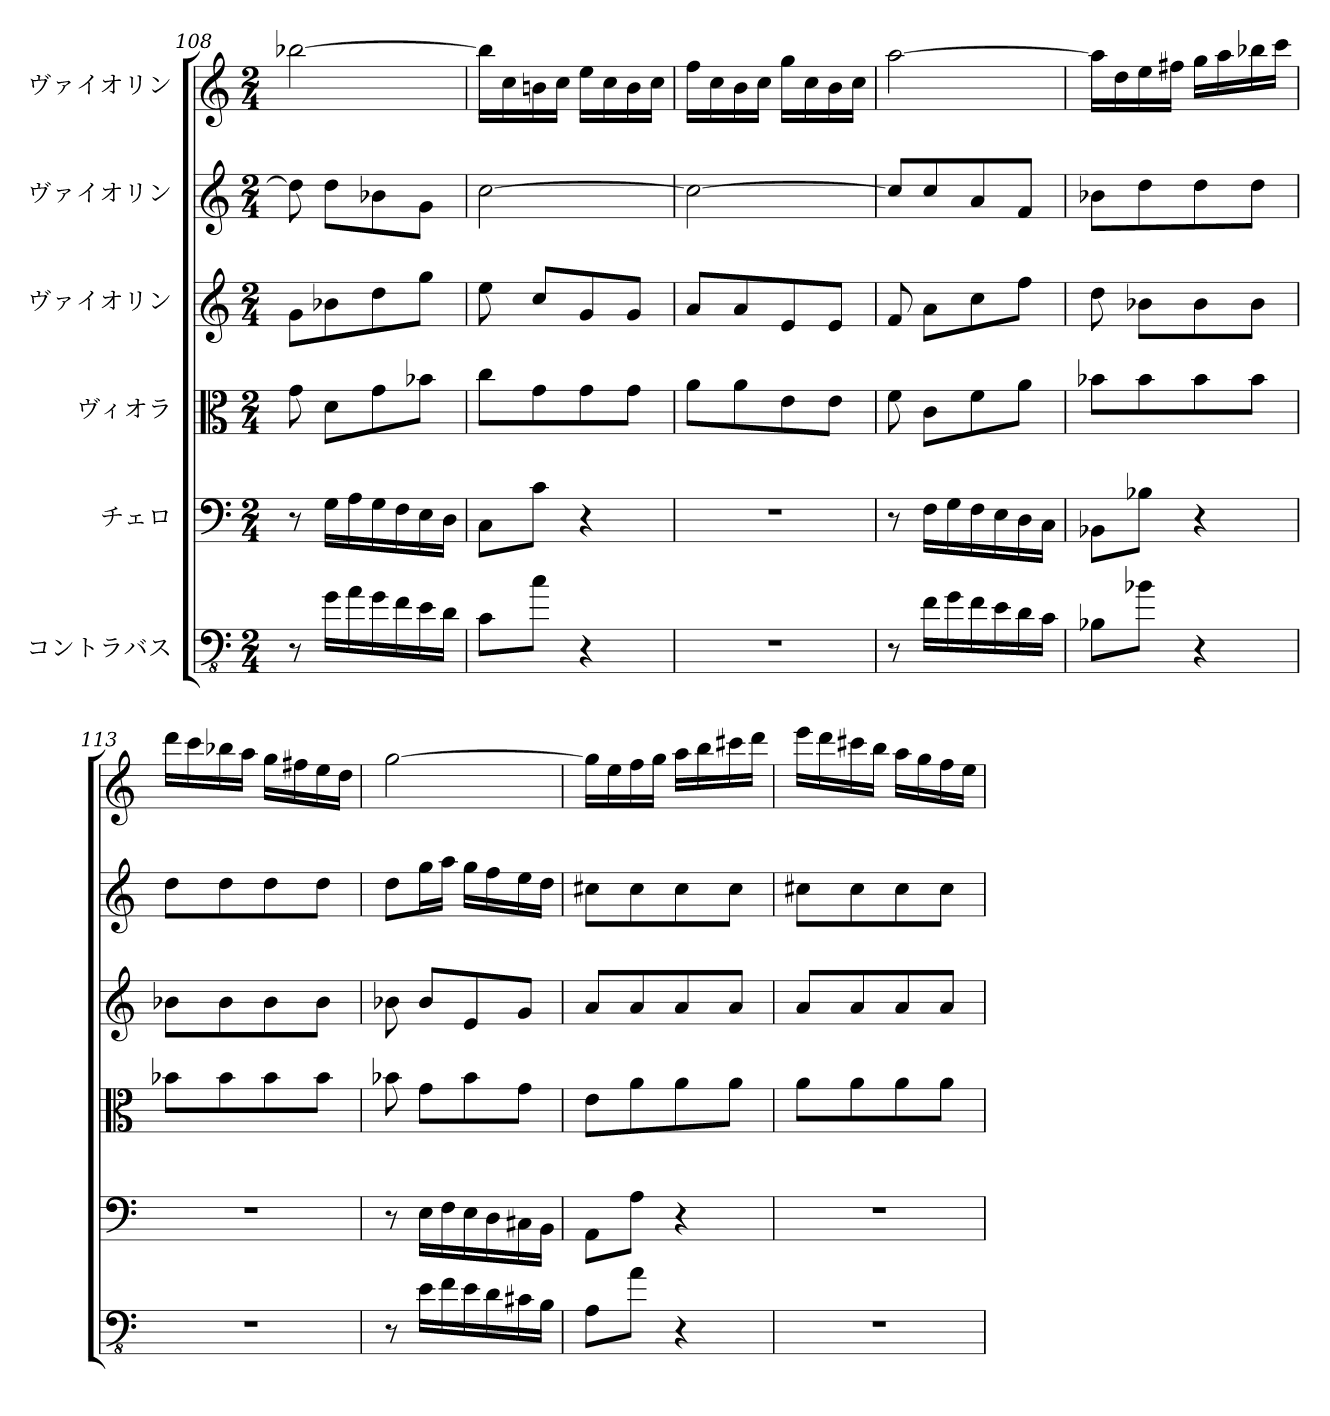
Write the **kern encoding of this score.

**kern	**kern	**kern	**kern	**kern	**kern
*part6	*part5	*part4	*part3	*part2	*part1
*staff6	*staff5	*staff4	*staff3	*staff2	*staff1
*I"コントラバス	*I"チェロ	*I"ヴィオラ	*I"ヴァイオリン	*I"ヴァイオリン	*I"ヴァイオリン
*clefFv4	*clefF4	*clefC3	*clefG2	*clefG2	*clefG2
*ITrd7c12	*	*	*	*	*
*k[]	*k[]	*k[]	*k[]	*k[]	*k[]
*M2/4	*M2/4	*M2/4	*M2/4	*M2/4	*M2/4
=108	=108	=108	=108	=108	=108
8r	8r	8g\	8g\L	8dd\]	[2bb-X\
16GG\LL	16G\LL	8d\L	8b-X\	8dd\L	.
16AA\	16A\	.	.	.	.
16GG\	16G\	8g\	8dd\	8b-X\	.
16FF\	16F\	.	.	.	.
16EE\	16E\	8b-X\J	8gg\J	8g\J	.
16DD\JJ	16D\JJ	.	.	.	.
=109	=109	=109	=109	=109	=109
8CC\L	8C\L	8cc\L	8ee\	[2cc\	16bb-\LL]
.	.	.	.	.	16cc\
8C\J	8c\J	8g\	8cc/L	.	16bn\
.	.	.	.	.	16cc\JJ
4r	4r	8g\	8g/	.	16ee\LL
.	.	.	.	.	16cc\
.	.	8g\J	8g/J	.	16b\
.	.	.	.	.	16cc\JJ
=110	=110	=110	=110	=110	=110
2r	2r	8a\L	8a/L	2cc\_	16ff\LL
.	.	.	.	.	16cc\
.	.	8a\	8a/	.	16b\
.	.	.	.	.	16cc\JJ
.	.	8e\	8e/	.	16gg\LL
.	.	.	.	.	16cc\
.	.	8e\J	8e/J	.	16b\
.	.	.	.	.	16cc\JJ
=111	=111	=111	=111	=111	=111
8r	8r	8f\	8f/	8cc/L]	[2aa\
16FF\LL	16F\LL	8c\L	8a\L	8cc/	.
16GG\	16G\	.	.	.	.
16FF\	16F\	8f\	8cc\	8a/	.
16EE\	16E\	.	.	.	.
16DD\	16D\	8a\J	8ff\J	8f/J	.
16CC\JJ	16C\JJ	.	.	.	.
!!LO:LB:g=z
=112	=112	=112	=112	=112	=112
8BBB-X\L	8BB-X\L	8b-X\L	8dd\	8b-X\L	16aa\LL]
.	.	.	.	.	16dd\
8BB-X\J	8B-X\J	8b-\	8b-X\L	8dd\	16ee\
.	.	.	.	.	16ff#X\JJ
4r	4r	8b-\	8b-\	8dd\	16gg\LL
.	.	.	.	.	16aa\
.	.	8b-\J	8b-\J	8dd\J	16bb-X\
.	.	.	.	.	16ccc\JJ
=113	=113	=113	=113	=113	=113
2r	2r	8b-X\L	8b-X\L	8dd\L	16ddd\LL
.	.	.	.	.	16ccc\
.	.	8b-\	8b-\	8dd\	16bb-X\
.	.	.	.	.	16aa\JJ
.	.	8b-\	8b-\	8dd\	16gg\LL
.	.	.	.	.	16ff#X\
.	.	8b-\J	8b-\J	8dd\J	16ee\
.	.	.	.	.	16dd\JJ
=114	=114	=114	=114	=114	=114
8r	8r	8b-X\	8b-X\	8dd\L	[2gg\
16EE\LL	16E\LL	8g\L	8b-/L	16gg\L	.
16FF\	16F\	.	.	16aa\JJ	.
16EE\	16E\	8b-\	8e/	16gg\LL	.
16DD\	16D\	.	.	16ff\	.
16CC#X\	16C#X\	8g\J	8g/J	16ee\	.
16BBB\JJ	16BB\JJ	.	.	16dd\JJ	.
=115	=115	=115	=115	=115	=115
8AAA\L	8AA\L	8e\L	8a/L	8cc#X\L	16gg\LL]
.	.	.	.	.	16ee\
8AA\J	8A\J	8a\	8a/	8cc#\	16ff\
.	.	.	.	.	16gg\JJ
4r	4r	8a\	8a/	8cc#\	16aa\LL
.	.	.	.	.	16bb\
.	.	8a\J	8a/J	8cc#\J	16ccc#X\
.	.	.	.	.	16ddd\JJ
!!LO:PB:g=z
=116	=116	=116	=116	=116	=116
2r	2r	8a\L	8a/L	8cc#X\L	16eee\LL
.	.	.	.	.	16ddd\
.	.	8a\	8a/	8cc#\	16ccc#X\
.	.	.	.	.	16bb\JJ
.	.	8a\	8a/	8cc#\	16aa\LL
.	.	.	.	.	16gg\
.	.	8a\J	8a/J	8cc#\J	16ff\
.	.	.	.	.	16ee\JJ
=	=	=	=	=	=
*-	*-	*-	*-	*-	*-
